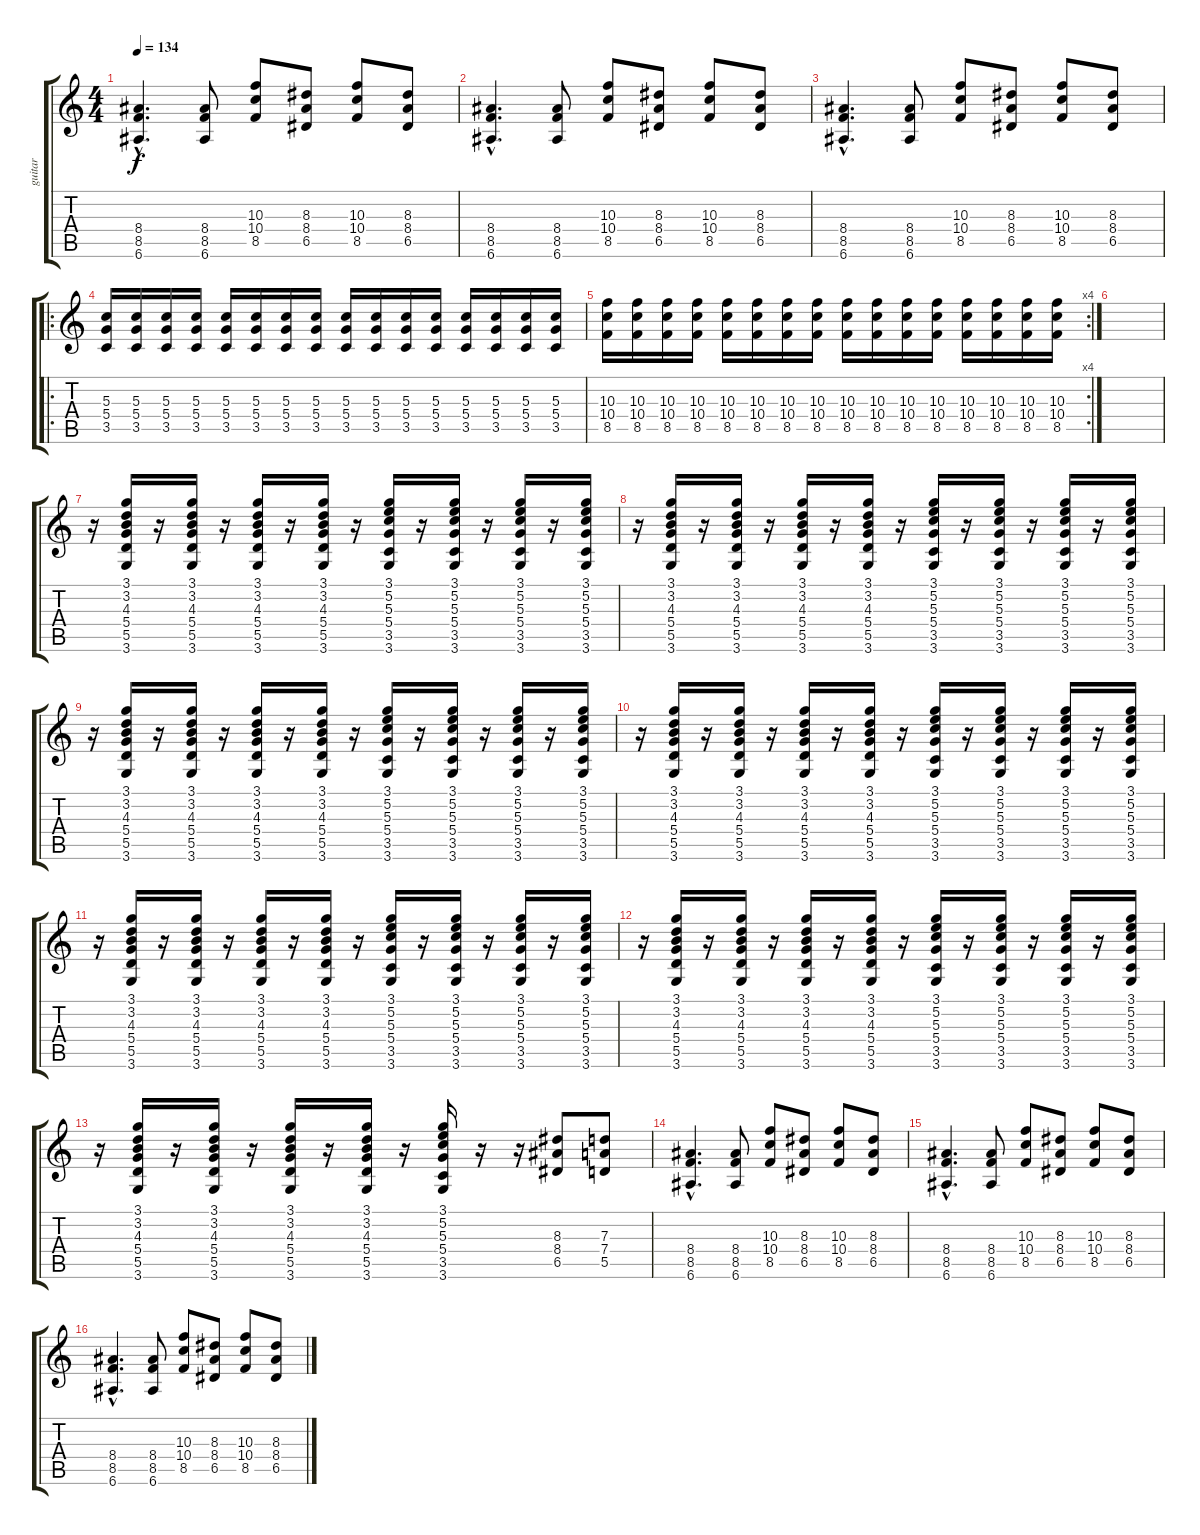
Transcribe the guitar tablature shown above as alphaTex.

\track ("guitar" "guitar") {instrument distortionguitar}
\staff {score tabs}
\tuning (E4 B3 G3 D3 A2 E2) {hide}
\ts (4 4)
\tempo 134
\clef g2
\ks c
(8.4{hac} 8.5{hac} 6.6{hac}).4{d dy f} (8.4 8.5 6.6).8 (10.3 10.4 8.5).8 (8.3 8.4 6.5).8 (10.3 10.4 8.5).8 (8.3 8.4 6.5).8 |
(8.4{hac} 8.5{hac} 6.6{hac}).4{d} (8.4 8.5 6.6).8 (10.3 10.4 8.5).8 (8.3 8.4 6.5).8 (10.3 10.4 8.5).8 (8.3 8.4 6.5).8 |
(8.4{hac} 8.5{hac} 6.6{hac}).4{d} (8.4 8.5 6.6).8 (10.3 10.4 8.5).8 (8.3 8.4 6.5).8 (10.3 10.4 8.5).8 (8.3 8.4 6.5).8 |
\ro
(5.3 5.4 3.5).16{instrument distortionguitar} (5.3 5.4 3.5).16 (5.3 5.4 3.5).16 (5.3 5.4 3.5).16 (5.3 5.4 3.5).16 (5.3 5.4 3.5).16 (5.3 5.4 3.5).16 (5.3 5.4 3.5).16 (5.3 5.4 3.5).16 (5.3 5.4 3.5).16 (5.3 5.4 3.5).16 (5.3 5.4 3.5).16 (5.3 5.4 3.5).16 (5.3 5.4 3.5).16 (5.3 5.4 3.5).16 (5.3 5.4 3.5).16 |
\rc 4
(10.3 10.4 8.5).16 (10.3 10.4 8.5).16 (10.3 10.4 8.5).16 (10.3 10.4 8.5).16 (10.3 10.4 8.5).16 (10.3 10.4 8.5).16 (10.3 10.4 8.5).16 (10.3 10.4 8.5).16 (10.3 10.4 8.5).16 (10.3 10.4 8.5).16 (10.3 10.4 8.5).16 (10.3 10.4 8.5).16 (10.3 10.4 8.5).16 (10.3 10.4 8.5).16 (10.3 10.4 8.5).16 (10.3 10.4 8.5).16 |
|
r.16 (3.1 3.2 4.3 5.4 5.5 3.6).16{instrument electricguitarmuted} r.16 (3.1 3.2 4.3 5.4 5.5 3.6).16 r.16 (3.1 3.2 4.3 5.4 5.5 3.6).16 r.16 (3.1 3.2 4.3 5.4 5.5 3.6).16 r.16 (3.1 5.2 5.3 5.4 3.5 3.6).16 r.16 (3.1 5.2 5.3 5.4 3.5 3.6).16 r.16 (3.1 5.2 5.3 5.4 3.5 3.6).16 r.16 (3.1 5.2 5.3 5.4 3.5 3.6).16 |
r.16 (3.1 3.2 4.3 5.4 5.5 3.6).16 r.16 (3.1 3.2 4.3 5.4 5.5 3.6).16 r.16 (3.1 3.2 4.3 5.4 5.5 3.6).16 r.16 (3.1 3.2 4.3 5.4 5.5 3.6).16 r.16 (3.1 5.2 5.3 5.4 3.5 3.6).16 r.16 (3.1 5.2 5.3 5.4 3.5 3.6).16 r.16 (3.1 5.2 5.3 5.4 3.5 3.6).16 r.16 (3.1 5.2 5.3 5.4 3.5 3.6).16 |
r.16 (3.1 3.2 4.3 5.4 5.5 3.6).16 r.16 (3.1 3.2 4.3 5.4 5.5 3.6).16 r.16 (3.1 3.2 4.3 5.4 5.5 3.6).16 r.16 (3.1 3.2 4.3 5.4 5.5 3.6).16 r.16 (3.1 5.2 5.3 5.4 3.5 3.6).16 r.16 (3.1 5.2 5.3 5.4 3.5 3.6).16 r.16 (3.1 5.2 5.3 5.4 3.5 3.6).16 r.16 (3.1 5.2 5.3 5.4 3.5 3.6).16 |
r.16 (3.1 3.2 4.3 5.4 5.5 3.6).16 r.16 (3.1 3.2 4.3 5.4 5.5 3.6).16 r.16 (3.1 3.2 4.3 5.4 5.5 3.6).16 r.16 (3.1 3.2 4.3 5.4 5.5 3.6).16 r.16 (3.1 5.2 5.3 5.4 3.5 3.6).16 r.16 (3.1 5.2 5.3 5.4 3.5 3.6).16 r.16 (3.1 5.2 5.3 5.4 3.5 3.6).16 r.16 (3.1 5.2 5.3 5.4 3.5 3.6).16 |
r.16 (3.1 3.2 4.3 5.4 5.5 3.6).16 r.16 (3.1 3.2 4.3 5.4 5.5 3.6).16 r.16 (3.1 3.2 4.3 5.4 5.5 3.6).16 r.16 (3.1 3.2 4.3 5.4 5.5 3.6).16 r.16 (3.1 5.2 5.3 5.4 3.5 3.6).16 r.16 (3.1 5.2 5.3 5.4 3.5 3.6).16 r.16 (3.1 5.2 5.3 5.4 3.5 3.6).16 r.16 (3.1 5.2 5.3 5.4 3.5 3.6).16 |
r.16 (3.1 3.2 4.3 5.4 5.5 3.6).16 r.16 (3.1 3.2 4.3 5.4 5.5 3.6).16 r.16 (3.1 3.2 4.3 5.4 5.5 3.6).16 r.16 (3.1 3.2 4.3 5.4 5.5 3.6).16 r.16 (3.1 5.2 5.3 5.4 3.5 3.6).16 r.16 (3.1 5.2 5.3 5.4 3.5 3.6).16 r.16 (3.1 5.2 5.3 5.4 3.5 3.6).16 r.16 (3.1 5.2 5.3 5.4 3.5 3.6).16 |
r.16 (3.1 3.2 4.3 5.4 5.5 3.6).16 r.16 (3.1 3.2 4.3 5.4 5.5 3.6).16 r.16 (3.1 3.2 4.3 5.4 5.5 3.6).16 r.16 (3.1 3.2 4.3 5.4 5.5 3.6).16 r.16 (3.1 5.2 5.3 5.4 3.5 3.6).16 r.16 r.16 (8.3 8.4 6.5).8{instrument distortionguitar} (7.3 7.4 5.5).8 |
(8.4{hac} 8.5{hac} 6.6{hac}).4{d} (8.4 8.5 6.6).8 (10.3 10.4 8.5).8 (8.3 8.4 6.5).8 (10.3 10.4 8.5).8 (8.3 8.4 6.5).8 |
(8.4{hac} 8.5{hac} 6.6{hac}).4{d} (8.4 8.5 6.6).8 (10.3 10.4 8.5).8 (8.3 8.4 6.5).8 (10.3 10.4 8.5).8 (8.3 8.4 6.5).8 |
(8.4{hac} 8.5{hac} 6.6{hac}).4{d} (8.4 8.5 6.6).8 (10.3 10.4 8.5).8 (8.3 8.4 6.5).8 (10.3 10.4 8.5).8 (8.3 8.4 6.5).8
